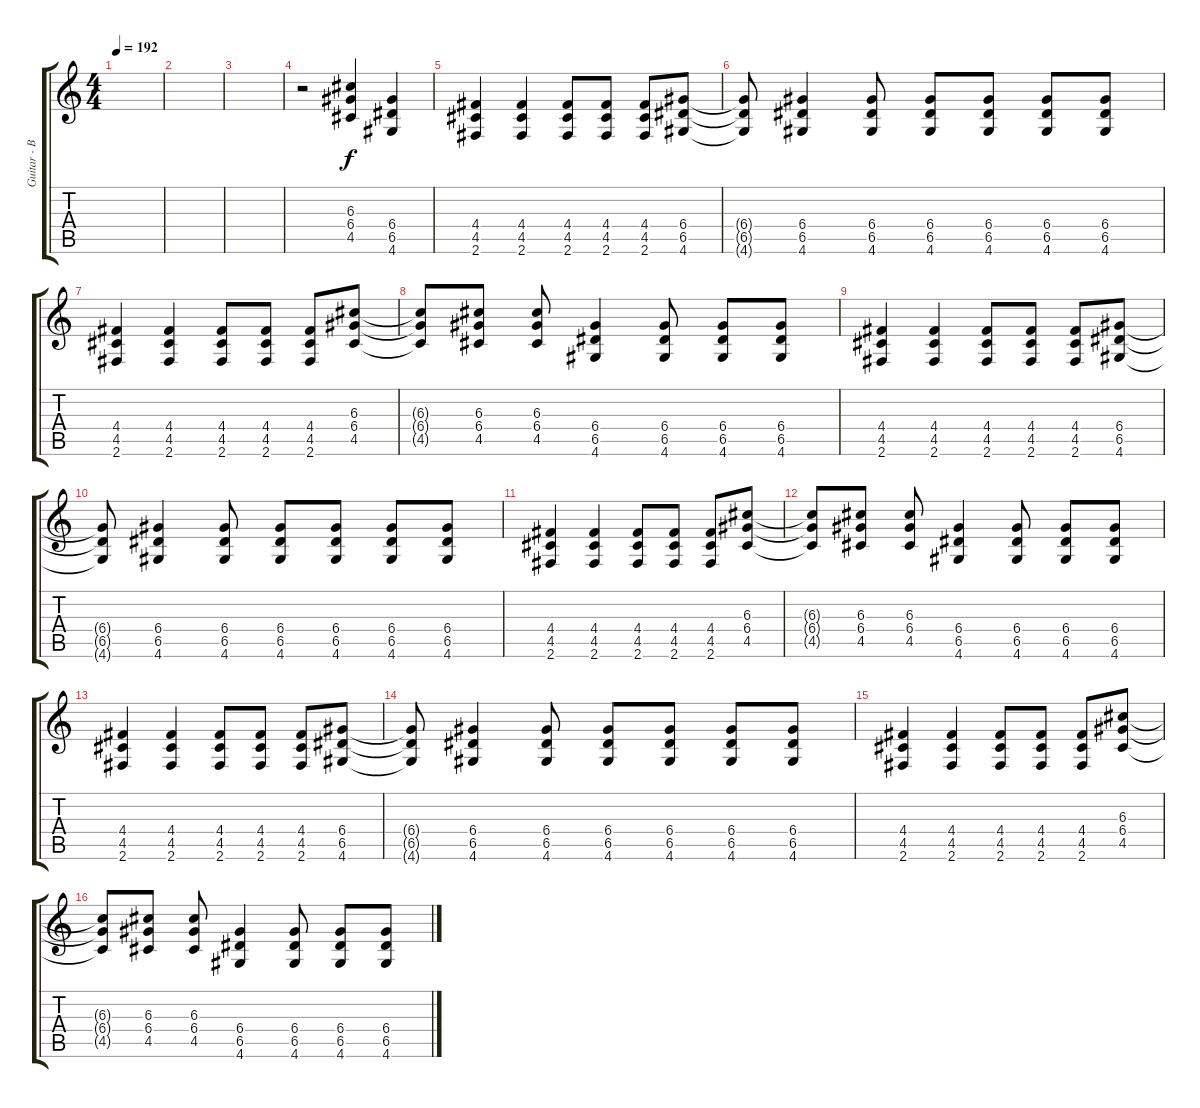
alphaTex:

\track ("Guitar - Billie Joe" "Guitar - B") {instrument overdrivenguitar}
\staff {score tabs}
\tuning (E4 B3 G3 D3 A2 E2) {hide}
\ts (4 4)
\tempo 192
\clef g2
\ks c
|
|
|
r.2 (6.3 6.4 4.5).4 (6.4 6.5 4.6).4 |
(4.4 4.5 2.6).4 (4.4 4.5 2.6).4 (4.4 4.5 2.6).8 (4.4 4.5 2.6).8 (4.4 4.5 2.6).8 (6.4 6.5 4.6).8 |
(6.4{t} 6.5{t} 4.6{t}).8 (6.4 6.5 4.6).4 (6.4 6.5 4.6).8 (6.4 6.5 4.6).8 (6.4 6.5 4.6).8 (6.4 6.5 4.6).8 (6.4 6.5 4.6).8 |
(4.4 4.5 2.6).4 (4.4 4.5 2.6).4 (4.4 4.5 2.6).8 (4.4 4.5 2.6).8 (4.4 4.5 2.6).8 (6.3 6.4 4.5).8 |
(6.3{t} 6.4{t} 4.5{t}).8 (6.3 6.4 4.5).8 (6.3 6.4 4.5).8 (6.4 6.5 4.6).4 (6.4 6.5 4.6).8 (6.4 6.5 4.6).8 (6.4 6.5 4.6).8 |
(4.4 4.5 2.6).4 (4.4 4.5 2.6).4 (4.4 4.5 2.6).8 (4.4 4.5 2.6).8 (4.4 4.5 2.6).8 (6.4 6.5 4.6).8 |
(6.4{t} 6.5{t} 4.6{t}).8 (6.4 6.5 4.6).4 (6.4 6.5 4.6).8 (6.4 6.5 4.6).8 (6.4 6.5 4.6).8 (6.4 6.5 4.6).8 (6.4 6.5 4.6).8 |
(4.4 4.5 2.6).4 (4.4 4.5 2.6).4 (4.4 4.5 2.6).8 (4.4 4.5 2.6).8 (4.4 4.5 2.6).8 (6.3 6.4 4.5).8 |
(6.3{t} 6.4{t} 4.5{t}).8 (6.3 6.4 4.5).8 (6.3 6.4 4.5).8 (6.4 6.5 4.6).4 (6.4 6.5 4.6).8 (6.4 6.5 4.6).8 (6.4 6.5 4.6).8 |
(4.4 4.5 2.6).4 (4.4 4.5 2.6).4 (4.4 4.5 2.6).8 (4.4 4.5 2.6).8 (4.4 4.5 2.6).8 (6.4 6.5 4.6).8 |
(6.4{t} 6.5{t} 4.6{t}).8 (6.4 6.5 4.6).4 (6.4 6.5 4.6).8 (6.4 6.5 4.6).8 (6.4 6.5 4.6).8 (6.4 6.5 4.6).8 (6.4 6.5 4.6).8 |
(4.4 4.5 2.6).4 (4.4 4.5 2.6).4 (4.4 4.5 2.6).8 (4.4 4.5 2.6).8 (4.4 4.5 2.6).8 (6.3 6.4 4.5).8 |
(6.3{t} 6.4{t} 4.5{t}).8 (6.3 6.4 4.5).8 (6.3 6.4 4.5).8 (6.4 6.5 4.6).4 (6.4 6.5 4.6).8 (6.4 6.5 4.6).8 (6.4 6.5 4.6).8
